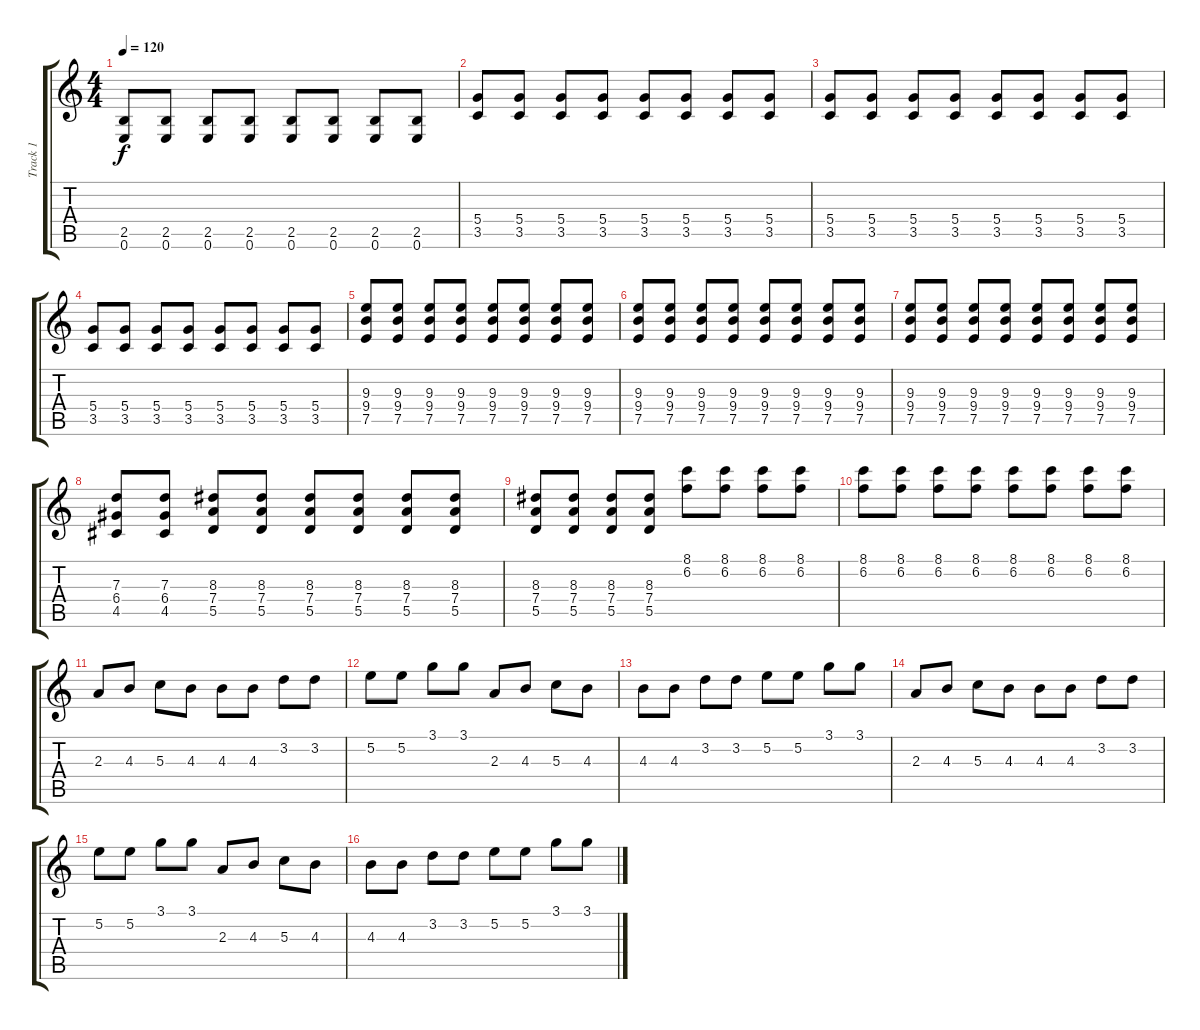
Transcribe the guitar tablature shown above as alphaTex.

\track ("Track 1" "Track 1") {instrument electricguitarclean}
\staff {score tabs}
\tuning (E4 B3 G3 D3 A2 E2) {hide}
\ts (4 4)
\tempo 120
\clef g2
\ks c
(2.5 0.6).8{dy f} (2.5 0.6).8 (2.5 0.6).8 (2.5 0.6).8 (2.5 0.6).8 (2.5 0.6).8 (2.5 0.6).8 (2.5 0.6).8 |
(5.4 3.5).8 (5.4 3.5).8 (5.4 3.5).8 (5.4 3.5).8 (5.4 3.5).8 (5.4 3.5).8 (5.4 3.5).8 (5.4 3.5).8 |
(5.4 3.5).8 (5.4 3.5).8 (5.4 3.5).8 (5.4 3.5).8 (5.4 3.5).8 (5.4 3.5).8 (5.4 3.5).8 (5.4 3.5).8 |
(5.4 3.5).8 (5.4 3.5).8 (5.4 3.5).8 (5.4 3.5).8 (5.4 3.5).8 (5.4 3.5).8 (5.4 3.5).8 (5.4 3.5).8 |
(9.3 9.4 7.5).8 (9.3 9.4 7.5).8 (9.3 9.4 7.5).8 (9.3 9.4 7.5).8 (9.3 9.4 7.5).8 (9.3 9.4 7.5).8 (9.3 9.4 7.5).8 (9.3 9.4 7.5).8 |
(9.3 9.4 7.5).8 (9.3 9.4 7.5).8 (9.3 9.4 7.5).8 (9.3 9.4 7.5).8 (9.3 9.4 7.5).8 (9.3 9.4 7.5).8 (9.3 9.4 7.5).8 (9.3 9.4 7.5).8 |
(9.3 9.4 7.5).8 (9.3 9.4 7.5).8 (9.3 9.4 7.5).8 (9.3 9.4 7.5).8 (9.3 9.4 7.5).8 (9.3 9.4 7.5).8 (9.3 9.4 7.5).8 (9.3 9.4 7.5).8 |
(7.3 6.4 4.5).8 (7.3 6.4 4.5).8 (8.3 7.4 5.5).8 (8.3 7.4 5.5).8 (8.3 7.4 5.5).8 (8.3 7.4 5.5).8 (8.3 7.4 5.5).8 (8.3 7.4 5.5).8 |
(8.3 7.4 5.5).8 (8.3 7.4 5.5).8 (8.3 7.4 5.5).8 (8.3 7.4 5.5).8 (8.1 6.2).8 (8.1 6.2).8 (8.1 6.2).8 (8.1 6.2).8 |
(8.1 6.2).8 (8.1 6.2).8 (8.1 6.2).8 (8.1 6.2).8 (8.1 6.2).8 (8.1 6.2).8 (8.1 6.2).8 (8.1 6.2).8 |
2.3.8 4.3.8 5.3.8 4.3.8 4.3.8 4.3.8 3.2.8 3.2.8 |
5.2.8 5.2.8 3.1.8 3.1.8 2.3.8 4.3.8 5.3.8 4.3.8 |
4.3.8 4.3.8 3.2.8 3.2.8 5.2.8 5.2.8 3.1.8 3.1.8 |
2.3.8 4.3.8 5.3.8 4.3.8 4.3.8 4.3.8 3.2.8 3.2.8 |
5.2.8 5.2.8 3.1.8 3.1.8 2.3.8 4.3.8 5.3.8 4.3.8 |
4.3.8 4.3.8 3.2.8 3.2.8 5.2.8 5.2.8 3.1.8 3.1.8
